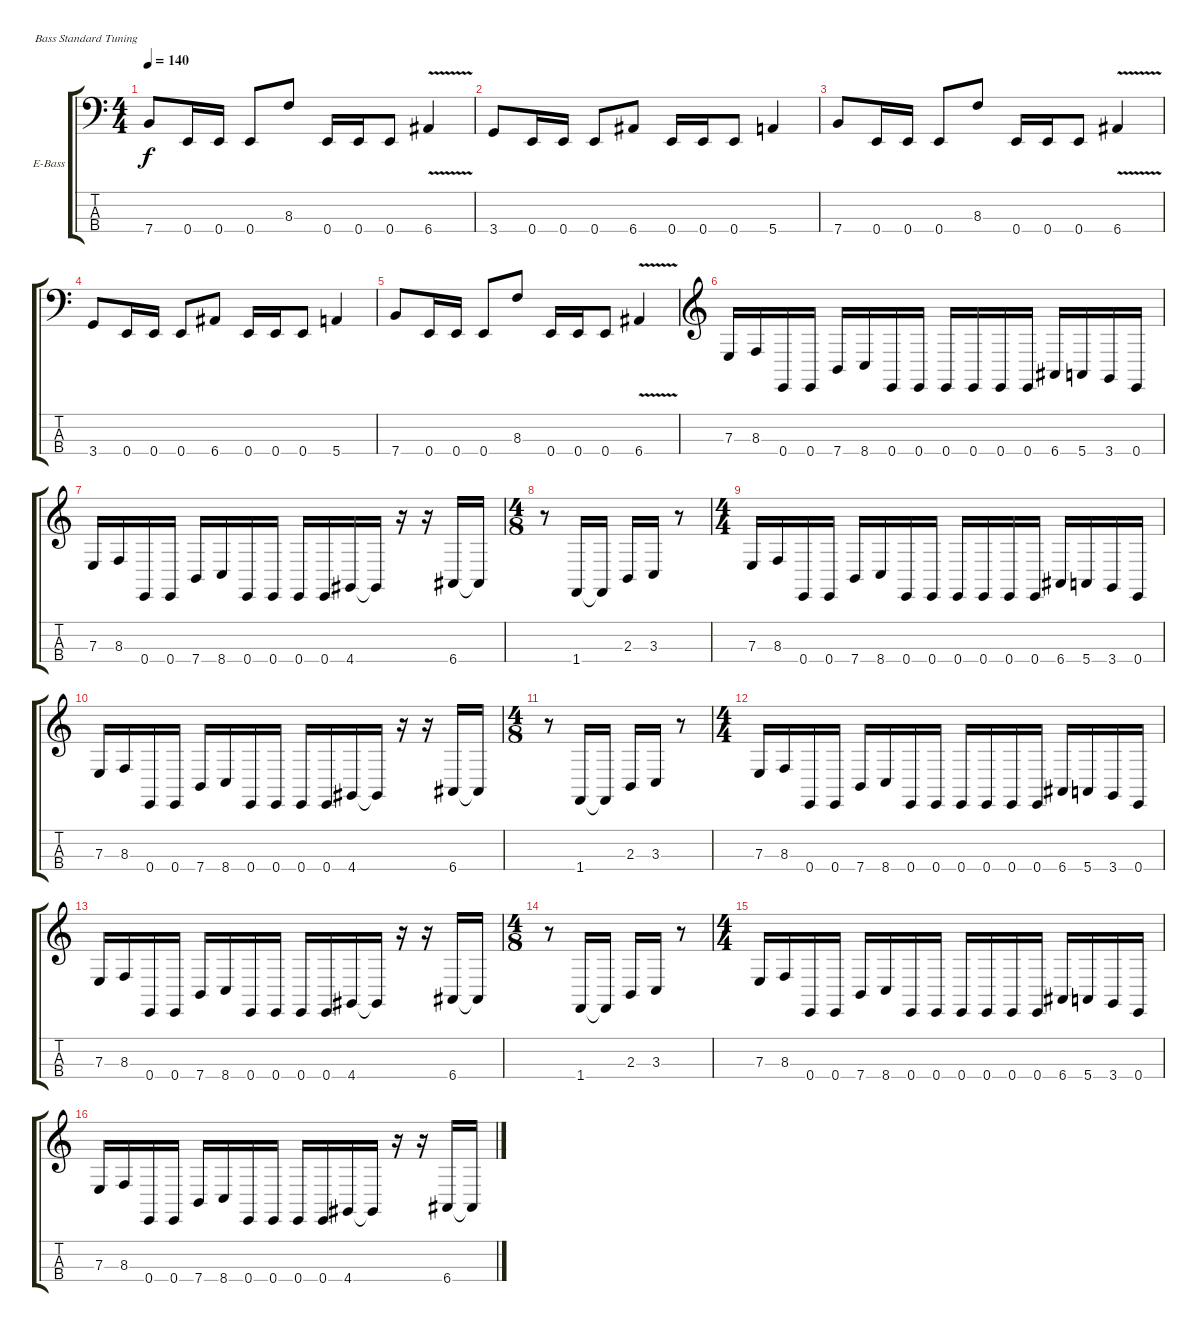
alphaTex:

\bracketExtendMode groupsimilarinstruments
\firstSystemTrackNameOrientation horizontal
\otherSystemsTrackNameOrientation horizontal
\track ("Electric Bass" "E-Bass") {instrument electricbassfinger}
\staff {score tabs}
\tuning (G2 D2 A1 E1)
\ts (4 4)
\tempo 140
\clef f4
\ks c
7.4.8{dy f} 0.4.16 0.4.16 0.4.8 8.3.8 0.4.16 0.4.16 0.4.8 6.4{v}.4 |
3.4.8 0.4.16 0.4.16 0.4.8 6.4.8 0.4.16 0.4.16 0.4.8 5.4.4 |
7.4.8 0.4.16 0.4.16 0.4.8 8.3.8 0.4.16 0.4.16 0.4.8 6.4{v}.4 |
3.4.8 0.4.16 0.4.16 0.4.8 6.4.8 0.4.16 0.4.16 0.4.8 5.4.4 |
7.4.8 0.4.16 0.4.16 0.4.8 8.3.8 0.4.16 0.4.16 0.4.8 6.4{v}.4 |
\clef g2
7.3.16 8.3.16 0.4.16 0.4.16 7.4.16 8.4.16 0.4.16 0.4.16 0.4.16 0.4.16 0.4.16 0.4.16 6.4.16 5.4.16 3.4.16 0.4.16 |
7.3.16 8.3.16 0.4.16 0.4.16 7.4.16 8.4.16 0.4.16 0.4.16 0.4.16 0.4.16 4.4.16 4.4{t}.16 r.16 r.16 6.4.16 6.4{t}.16 |
\ts (4 8)
r.8 1.4.16 1.4{t}.16 2.3.16 3.3.16 r.8 |
\ts (4 4)
7.3.16 8.3.16 0.4.16 0.4.16 7.4.16 8.4.16 0.4.16 0.4.16 0.4.16 0.4.16 0.4.16 0.4.16 6.4.16 5.4.16 3.4.16 0.4.16 |
7.3.16 8.3.16 0.4.16 0.4.16 7.4.16 8.4.16 0.4.16 0.4.16 0.4.16 0.4.16 4.4.16 4.4{t}.16 r.16 r.16 6.4.16 6.4{t}.16 |
\ts (4 8)
r.8 1.4.16 1.4{t}.16 2.3.16 3.3.16 r.8 |
\ts (4 4)
7.3.16 8.3.16 0.4.16 0.4.16 7.4.16 8.4.16 0.4.16 0.4.16 0.4.16 0.4.16 0.4.16 0.4.16 6.4.16 5.4.16 3.4.16 0.4.16 |
7.3.16 8.3.16 0.4.16 0.4.16 7.4.16 8.4.16 0.4.16 0.4.16 0.4.16 0.4.16 4.4.16 4.4{t}.16 r.16 r.16 6.4.16 6.4{t}.16 |
\ts (4 8)
r.8 1.4.16 1.4{t}.16 2.3.16 3.3.16 r.8 |
\ts (4 4)
7.3.16 8.3.16 0.4.16 0.4.16 7.4.16 8.4.16 0.4.16 0.4.16 0.4.16 0.4.16 0.4.16 0.4.16 6.4.16 5.4.16 3.4.16 0.4.16 |
7.3.16 8.3.16 0.4.16 0.4.16 7.4.16 8.4.16 0.4.16 0.4.16 0.4.16 0.4.16 4.4.16 4.4{t}.16 r.16 r.16 6.4.16 6.4{t}.16
